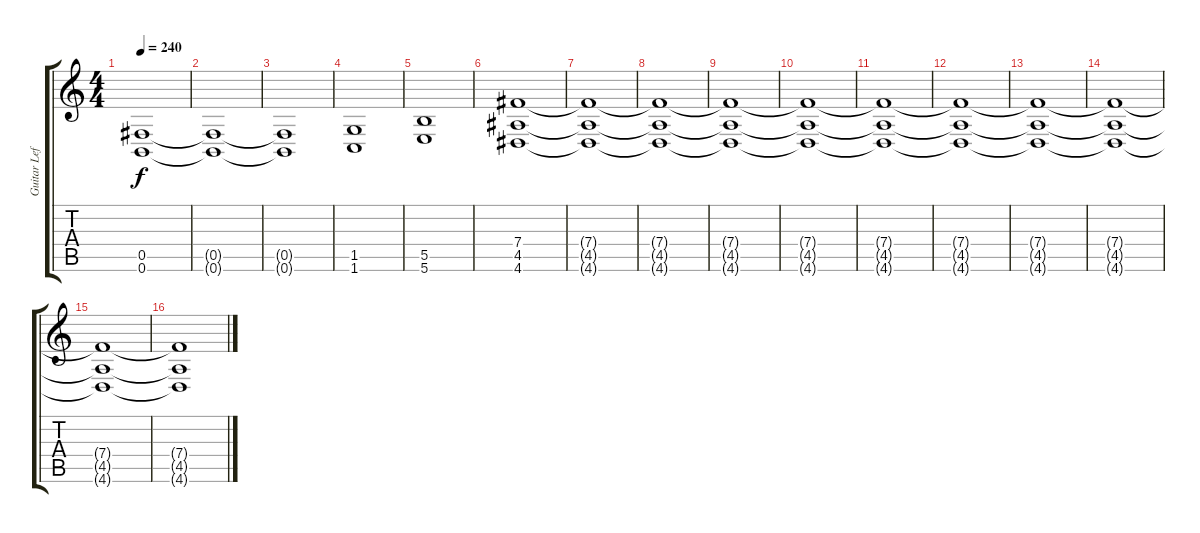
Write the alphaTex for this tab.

\track ("Guitar Left" "Guitar Lef") {instrument distortionguitar}
\staff {score tabs}
\tuning (Db4 Ab3 E3 B2 Gb2 B1) {hide}
\ts (4 4)
\tempo 240
\clef g2
\ks c
(0.5 0.6).1{dy f} |
(0.5{t} 0.6{t}).1 |
(0.5{t} 0.6{t}).1 |
(1.5 1.6).1 |
(5.5 5.6).1 |
(7.4 4.5 4.6).1{volume 8} |
(7.4{t} 4.5{t} 4.6{t}).1 |
(7.4{t} 4.5{t} 4.6{t}).1 |
(7.4{t} 4.5{t} 4.6{t}).1 |
(7.4{t} 4.5{t} 4.6{t}).1 |
(7.4{t} 4.5{t} 4.6{t}).1{volume 0} |
(7.4{t} 4.5{t} 4.6{t}).1 |
(7.4{t} 4.5{t} 4.6{t}).1 |
(7.4{t} 4.5{t} 4.6{t}).1 |
(7.4{t} 4.5{t} 4.6{t}).1 |
(7.4{t} 4.5{t} 4.6{t}).1
